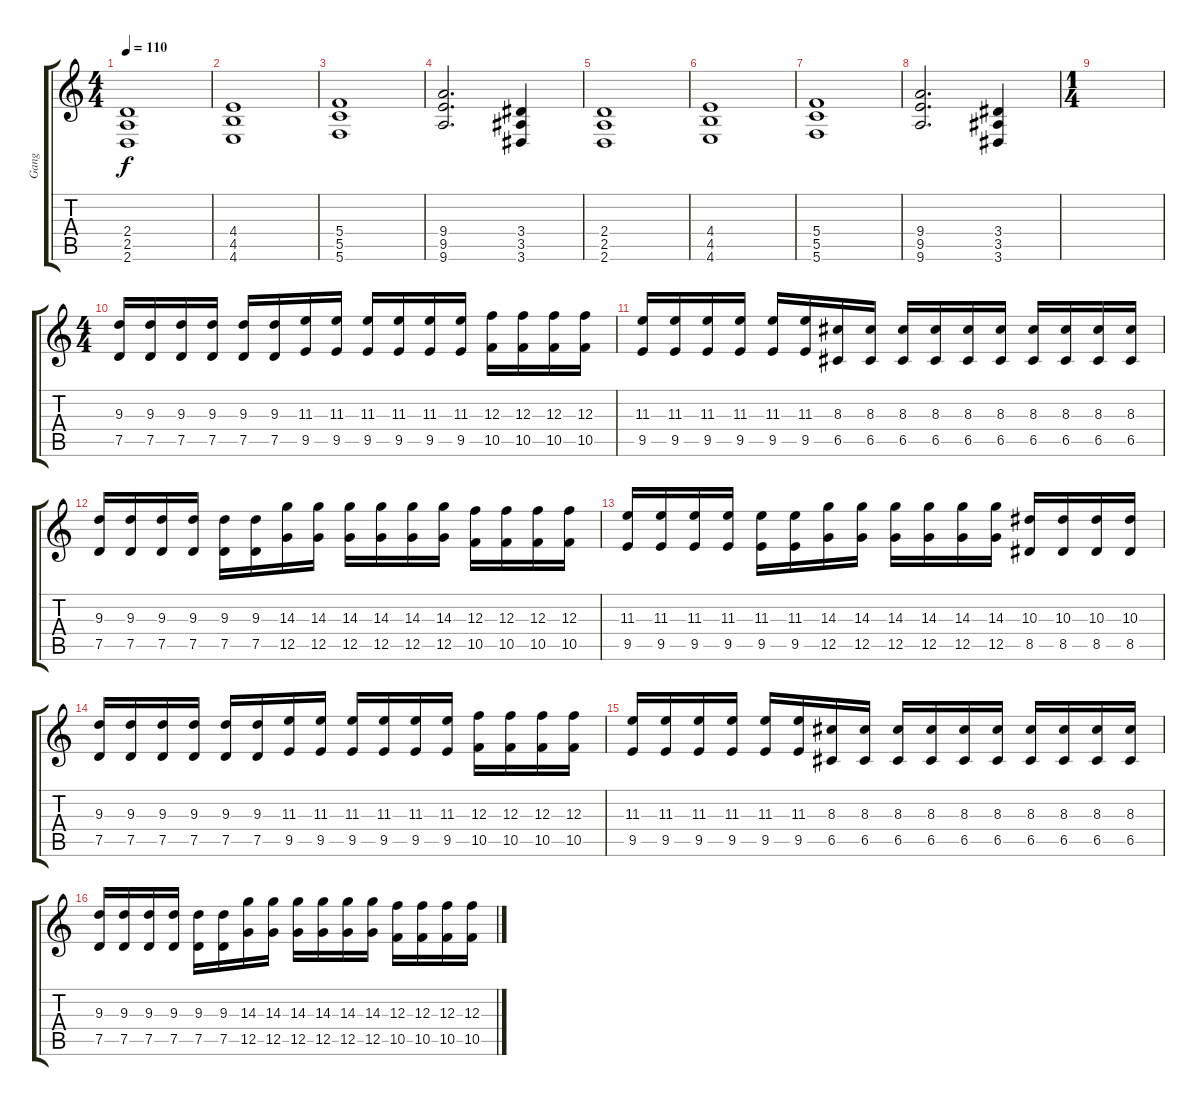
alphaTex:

\track ("Gang" "Gang") {instrument distortionguitar}
\staff {score tabs}
\tuning (D4 A3 F3 C3 G2 C2) {hide}
\ts (4 4)
\tempo 110
\clef g2
\ks c
(2.4 2.5 2.6).1{dy f} |
(4.4 4.5 4.6).1 |
(5.4 5.5 5.6).1 |
(9.4 9.5 9.6).2{d} (3.4 3.5 3.6).4 |
(2.4 2.5 2.6).1 |
(4.4 4.5 4.6).1 |
(5.4 5.5 5.6).1 |
(9.4 9.5 9.6).2{d} (3.4 3.5 3.6).4 |
\ts (1 4)
|
\ts (4 4)
(9.3 7.5).16 (9.3 7.5).16 (9.3 7.5).16 (9.3 7.5).16 (9.3 7.5).16 (9.3 7.5).16 (11.3 9.5).16 (11.3 9.5).16 (11.3 9.5).16 (11.3 9.5).16 (11.3 9.5).16 (11.3 9.5).16 (12.3 10.5).16 (12.3 10.5).16 (12.3 10.5).16 (12.3 10.5).16 |
(11.3 9.5).16 (11.3 9.5).16 (11.3 9.5).16 (11.3 9.5).16 (11.3 9.5).16 (11.3 9.5).16 (8.3 6.5).16 (8.3 6.5).16 (8.3 6.5).16 (8.3 6.5).16 (8.3 6.5).16 (8.3 6.5).16 (8.3 6.5).16 (8.3 6.5).16 (8.3 6.5).16 (8.3 6.5).16 |
(9.3 7.5).16 (9.3 7.5).16 (9.3 7.5).16 (9.3 7.5).16 (9.3 7.5).16 (9.3 7.5).16 (14.3 12.5).16 (14.3 12.5).16 (14.3 12.5).16 (14.3 12.5).16 (14.3 12.5).16 (14.3 12.5).16 (12.3 10.5).16 (12.3 10.5).16 (12.3 10.5).16 (12.3 10.5).16 |
(11.3 9.5).16 (11.3 9.5).16 (11.3 9.5).16 (11.3 9.5).16 (11.3 9.5).16 (11.3 9.5).16 (14.3 12.5).16 (14.3 12.5).16 (14.3 12.5).16 (14.3 12.5).16 (14.3 12.5).16 (14.3 12.5).16 (10.3 8.5).16 (10.3 8.5).16 (10.3 8.5).16 (10.3 8.5).16 |
(9.3 7.5).16 (9.3 7.5).16 (9.3 7.5).16 (9.3 7.5).16 (9.3 7.5).16 (9.3 7.5).16 (11.3 9.5).16 (11.3 9.5).16 (11.3 9.5).16 (11.3 9.5).16 (11.3 9.5).16 (11.3 9.5).16 (12.3 10.5).16 (12.3 10.5).16 (12.3 10.5).16 (12.3 10.5).16 |
(11.3 9.5).16 (11.3 9.5).16 (11.3 9.5).16 (11.3 9.5).16 (11.3 9.5).16 (11.3 9.5).16 (8.3 6.5).16 (8.3 6.5).16 (8.3 6.5).16 (8.3 6.5).16 (8.3 6.5).16 (8.3 6.5).16 (8.3 6.5).16 (8.3 6.5).16 (8.3 6.5).16 (8.3 6.5).16 |
(9.3 7.5).16 (9.3 7.5).16 (9.3 7.5).16 (9.3 7.5).16 (9.3 7.5).16 (9.3 7.5).16 (14.3 12.5).16 (14.3 12.5).16 (14.3 12.5).16 (14.3 12.5).16 (14.3 12.5).16 (14.3 12.5).16 (12.3 10.5).16 (12.3 10.5).16 (12.3 10.5).16 (12.3 10.5).16
